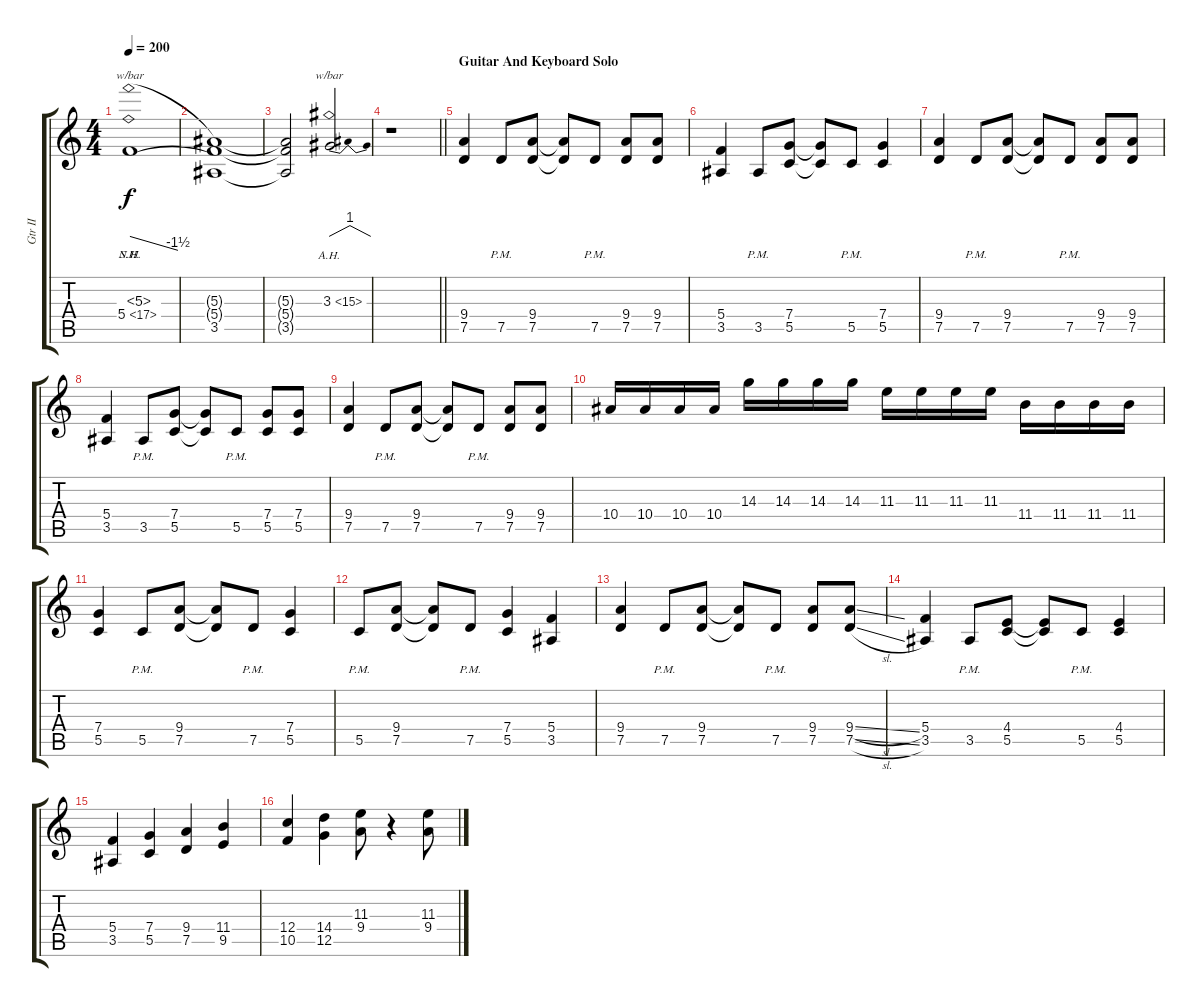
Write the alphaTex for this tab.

\track ("Gtr II" "Gtr II") {instrument distortionguitar}
\staff {score tabs}
\tuning (D4 A3 F3 C3 G2 D2) {hide}
\ts (4 4)
\tempo 200
\clef g2
\ks c
(5.3{nh} 5.4{sh 12}).1{tbe (dive default 0 0 60 -6) dy f} |
(5.3{t} 5.4{t} 3.5{t}).1 |
(5.3{t} 5.4{t} 3.5{t}).2 3.3{ah 12}.2{tbe (dip default 0 0 45 4 60 0)} |
\barLineRight lightlight
r.1 |
\section ("" "Guitar And Keyboard Solo")
(9.4 7.5).4 7.5{pm}.8 (9.4 7.5).8 (9.4{t} 7.5{t}).8 7.5{pm}.8 (9.4 7.5).8 (9.4 7.5).8 |
(5.4 3.5).4 3.5{pm}.8 (7.4 5.5).8 (7.4{t} 5.5{t}).8 5.5{pm}.8 (7.4 5.5).4 |
(9.4 7.5).4 7.5{pm}.8 (9.4 7.5).8 (9.4{t} 7.5{t}).8 7.5{pm}.8 (9.4 7.5).8 (9.4 7.5).8 |
(5.4 3.5).4 3.5{pm}.8 (7.4 5.5).8 (7.4{t} 5.5{t}).8 5.5{pm}.8 (7.4 5.5).8 (7.4 5.5).8 |
(9.4 7.5).4 7.5{pm}.8 (9.4 7.5).8 (9.4{t} 7.5{t}).8 7.5{pm}.8 (9.4 7.5).8 (9.4 7.5).8 |
10.4.16 10.4.16 10.4.16 10.4.16 14.3.16 14.3.16 14.3.16 14.3.16 11.3.16 11.3.16 11.3.16 11.3.16 11.4.16 11.4.16 11.4.16 11.4.16 |
(7.4 5.5).4 5.5{pm}.8 (9.4 7.5).8 (9.4{t} 7.5{t}).8 7.5{pm}.8 (7.4 5.5).4 |
5.5{pm}.8 (9.4 7.5).8 (9.4{t} 7.5{t}).8 7.5{pm}.8 (7.4 5.5).4 (5.4 3.5).4 |
(9.4 7.5).4 7.5{pm}.8 (9.4 7.5).8 (9.4{t} 7.5{t}).8 7.5{pm}.8 (9.4 7.5).8 (9.4{sl} 7.5{sl}).8 |
(5.4 3.5).4 3.5{pm}.8 (4.4 5.5).8 (4.4{t} 5.5{t}).8 5.5{pm}.8 (4.4 5.5).4 |
(5.4 3.5).4 (7.4 5.5).4 (9.4 7.5).4 (11.4 9.5).4 |
(12.4 10.5).4 (14.4 12.5).4 (11.3 9.4).8 r.4 (11.3 9.4).8
